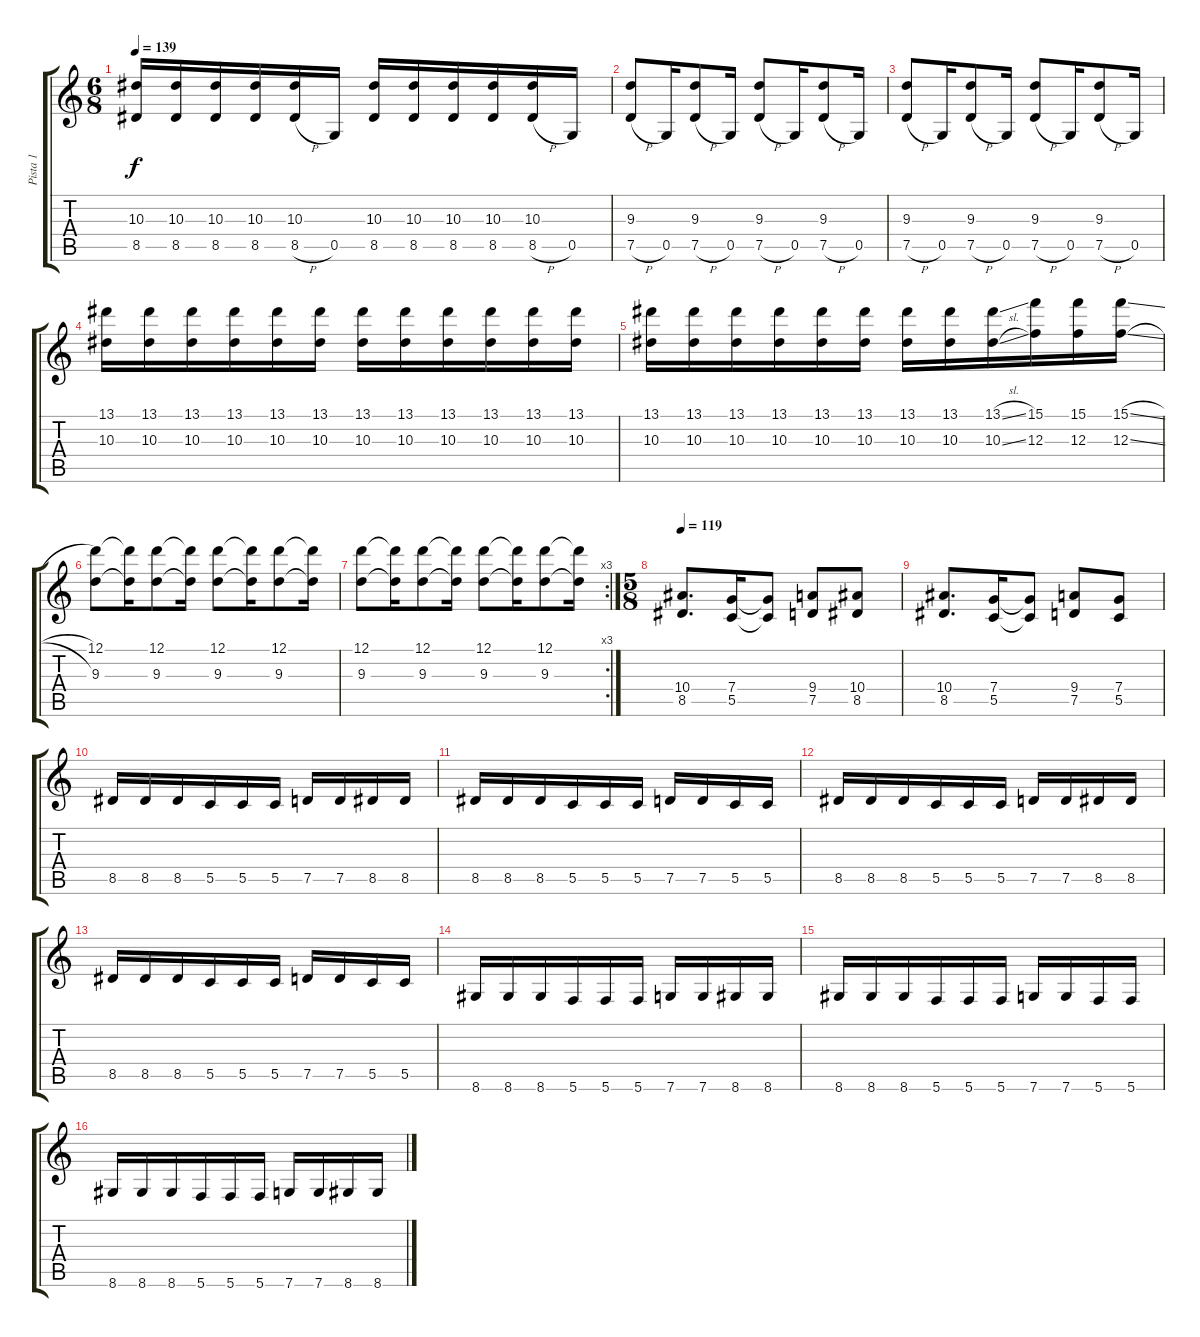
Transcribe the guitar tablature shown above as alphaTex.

\track ("Pista 1" "Pista 1") {instrument acousticguitarsteel}
\staff {score tabs}
\tuning (D4 A3 F3 C3 G2 C2) {hide}
\ts (6 8)
\tempo 139
\clef g2
\ks c
(10.3 8.5).16{dy f} (10.3 8.5).16 (10.3 8.5).16 (10.3 8.5).16 (10.3 8.5{h}).16 0.5.16 (10.3 8.5).16 (10.3 8.5).16 (10.3 8.5).16 (10.3 8.5).16 (10.3 8.5{h}).16 0.5.16 |
(9.3 7.5{h}).8 0.5.16 (9.3 7.5{h}).8 0.5.16 (9.3 7.5{h}).8 0.5.16 (9.3 7.5{h}).8 0.5.16 |
(9.3 7.5{h}).8 0.5.16 (9.3 7.5{h}).8 0.5.16 (9.3 7.5{h}).8 0.5.16 (9.3 7.5{h}).8 0.5.16 |
(13.1 10.3).16 (13.1 10.3).16 (13.1 10.3).16 (13.1 10.3).16 (13.1 10.3).16 (13.1 10.3).16 (13.1 10.3).16 (13.1 10.3).16 (13.1 10.3).16 (13.1 10.3).16 (13.1 10.3).16 (13.1 10.3).16 |
(13.1 10.3).16 (13.1 10.3).16 (13.1 10.3).16 (13.1 10.3).16 (13.1 10.3).16 (13.1 10.3).16 (13.1 10.3).16 (13.1 10.3).16 (13.1{sl} 10.3{sl}).16 (15.1 12.3).16 (15.1 12.3).16 (15.1{sl} 12.3{sl}).16 |
(12.1 9.3).8 (12.1{t} 9.3{t}).16 (12.1 9.3).8 (12.1{t} 9.3{t}).16 (12.1 9.3).8 (12.1{t} 9.3{t}).16 (12.1 9.3).8 (12.1{t} 9.3{t}).16 |
\rc 3
(12.1 9.3).8 (12.1{t} 9.3{t}).16 (12.1 9.3).8 (12.1{t} 9.3{t}).16 (12.1 9.3).8 (12.1{t} 9.3{t}).16 (12.1 9.3).8 (12.1{t} 9.3{t}).16 |
\ts (5 8)
\tempo 119
(10.4 8.5).8{d} (7.4 5.5).16 (7.4{t} 5.5{t}).8 (9.4 7.5).8 (10.4 8.5).8 |
(10.4 8.5).8{d} (7.4 5.5).16 (7.4{t} 5.5{t}).8 (9.4 7.5).8 (7.4 5.5).8 |
8.5.16 8.5.16 8.5.16 5.5.16 5.5.16 5.5.16 7.5.16 7.5.16 8.5.16 8.5.16 |
8.5.16 8.5.16 8.5.16 5.5.16 5.5.16 5.5.16 7.5.16 7.5.16 5.5.16 5.5.16 |
8.5.16 8.5.16 8.5.16 5.5.16 5.5.16 5.5.16 7.5.16 7.5.16 8.5.16 8.5.16 |
8.5.16 8.5.16 8.5.16 5.5.16 5.5.16 5.5.16 7.5.16 7.5.16 5.5.16 5.5.16 |
8.6.16 8.6.16 8.6.16 5.6.16 5.6.16 5.6.16 7.6.16 7.6.16 8.6.16 8.6.16 |
8.6.16 8.6.16 8.6.16 5.6.16 5.6.16 5.6.16 7.6.16 7.6.16 5.6.16 5.6.16 |
8.6.16 8.6.16 8.6.16 5.6.16 5.6.16 5.6.16 7.6.16 7.6.16 8.6.16 8.6.16
